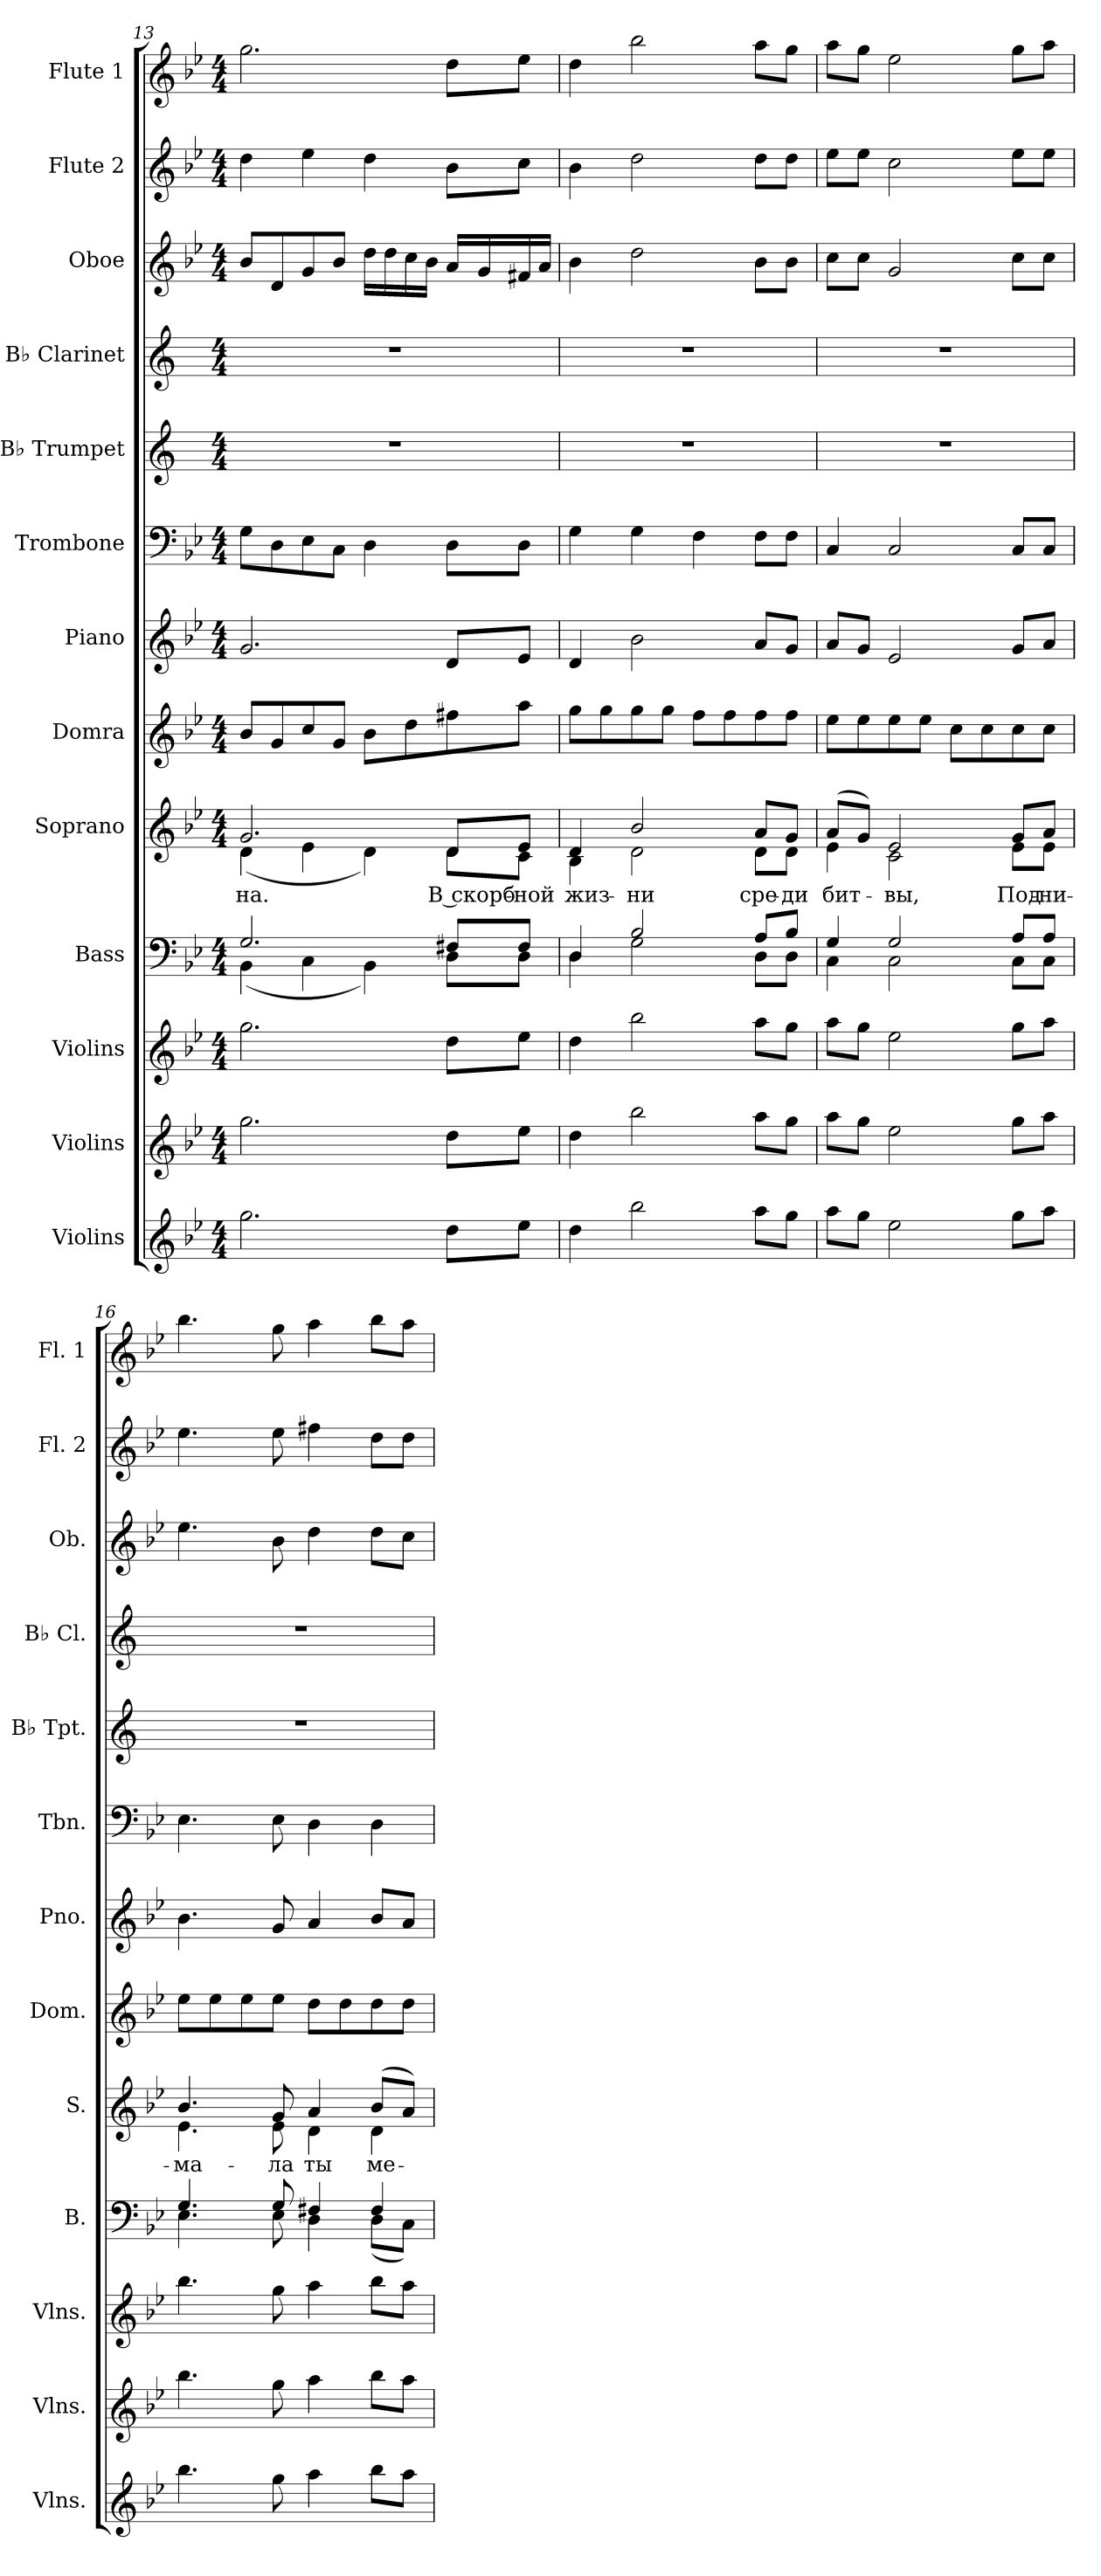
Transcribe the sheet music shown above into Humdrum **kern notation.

**kern	**kern	**kern	**kern	**kern	**text	**kern	**kern	**kern	**kern	**kern	**kern	**kern	**kern
*part13	*part12	*part11	*part10	*part9	*part9	*part8	*part7	*part6	*part5	*part4	*part3	*part2	*part1
*staff13	*staff12	*staff11	*staff10	*staff9	*staff9	*staff8	*staff7	*staff6	*staff5	*staff4	*staff3	*staff2	*staff1
*I"Violins	*I"Violins	*I"Violins	*I"Bass	*I"Soprano	*	*I"Domra	*I"Piano	*I"Trombone	*I"B♭ Trumpet	*I"B♭ Clarinet	*I"Oboe	*I"Flute 2	*I"Flute 1
*I'Vlns.	*I'Vlns.	*I'Vlns.	*I'B.	*I'S.	*	*I'Dom.	*I'Pno.	*I'Tbn.	*I'B♭ Tpt.	*I'B♭ Cl.	*I'Ob.	*I'Fl. 2	*I'Fl. 1
!!LO:PB:g=z
*clefG2	*clefG2	*clefG2	*clefF4	*clefG2	*	*clefG2	*clefG2	*clefF4	*clefG2	*clefG2	*clefG2	*clefG2	*clefG2
*	*	*	*	*	*	*	*	*	*ITrd1c2	*ITrd1c2	*	*	*
*k[b-e-]	*k[b-e-]	*k[b-e-]	*k[b-e-]	*k[b-e-]	*	*k[b-e-]	*k[b-e-]	*k[b-e-]	*k[b-e-]	*k[b-e-]	*k[b-e-]	*k[b-e-]	*k[b-e-]
*M4/4	*M4/4	*M4/4	*M4/4	*M4/4	*	*M4/4	*M4/4	*M4/4	*M4/4	*M4/4	*M4/4	*M4/4	*M4/4
=13	=13	=13	=13	=13	=13	=13	=13	=13	=13	=13	=13	=13	=13
*	*	*	*^	*	*	*	*	*	*	*	*	*	*
!	!	!	!	!	!	!LO:LY:b	!	!	!	!	!	!	!	!
*	*	*	*	*	*^	*	*	*	*	*	*	*	*	*
2.gg\	2.gg\	2.gg\	2.G/	(<4BB-\	2.g/	(<4d\	-на.	8b-/L	2.g/	8G\L	1r	1r	8b-/L	4dd\	2.gg\
.	.	.	.	.	.	.	.	8g/	.	8D\	.	.	8d/	.	.
.	.	.	.	4C\	.	4e-\	.	8cc/	.	8E-\	.	.	8g/	4ee-\	.
.	.	.	.	.	.	.	.	8g/J	.	8C\J	.	.	8b-/J	.	.
.	.	.	.	4BB-\)	.	4d\)	.	8b-\L	.	4D\	.	.	16dd\LL	4dd\	.
.	.	.	.	.	.	.	.	.	.	.	.	.	16dd\	.	.
.	.	.	.	.	.	.	.	8dd\	.	.	.	.	16cc\	.	.
.	.	.	.	.	.	.	.	.	.	.	.	.	16b-\JJ	.	.
!	!	!	!	!	!	!	!LO:LY:b	!	!	!	!	!	!	!	!
8dd\L	8dd\L	8dd\L	8F#X/L	8D\L	8d/L	8d\L	В скорб-	8ff#X\	8d/L	8D\L	.	.	16a/LL	8b-\L	8dd\L
.	.	.	.	.	.	.	.	.	.	.	.	.	16g/	.	.
!	!	!	!	!	!	!	!LO:LY:b	!	!	!	!	!	!	!	!
8ee-\J	8ee-\J	8ee-\J	8F#/J	8D\J	8e-/J	8c\J	-ной	8aa\J	8e-/J	8D\J	.	.	16f#X/	8cc\J	8ee-\J
.	.	.	.	.	.	.	.	.	.	.	.	.	16a/JJ	.	.
=14	=14	=14	=14	=14	=14	=14	=14	=14	=14	=14	=14	=14	=14	=14	=14
!	!	!	!	!	!	!	!LO:LY:b	!	!	!	!	!	!	!	!
4dd\	4dd\	4dd\	4D/	4D\	4d/	4B-\	жиз-	8gg\L	4d/	4G\	1r	1r	4b-\	4b-\	4dd\
.	.	.	.	.	.	.	.	8gg\	.	.	.	.	.	.	.
!	!	!	!	!	!	!	!LO:LY:b	!	!	!	!	!	!	!	!
2bb-\	2bb-\	2bb-\	2B-/	2G\	2b-/	2d\	-ни	8gg\	2b-\	4G\	.	.	2dd\	2dd\	2bb-\
.	.	.	.	.	.	.	.	8gg\J	.	.	.	.	.	.	.
.	.	.	.	.	.	.	.	8ff\L	.	4F\	.	.	.	.	.
.	.	.	.	.	.	.	.	8ff\	.	.	.	.	.	.	.
!	!	!	!	!	!	!	!LO:LY:b	!	!	!	!	!	!	!	!
8aa\L	8aa\L	8aa\L	8A/L	8D\L	8a/L	8d\L	сре-	8ff\	8a/L	8F\L	.	.	8b-\L	8dd\L	8aa\L
!	!	!	!	!	!	!	!LO:LY:b	!	!	!	!	!	!	!	!
8gg\J	8gg\J	8gg\J	8B-/J	8D\J	8g/J	8d\J	-ди	8ff\J	8g/J	8F\J	.	.	8b-\J	8dd\J	8gg\J
=15	=15	=15	=15	=15	=15	=15	=15	=15	=15	=15	=15	=15	=15	=15	=15
!	!	!	!	!	!	!	!LO:LY:b	!	!	!	!	!	!	!	!
8aa\L	8aa\L	8aa\L	4G/	4C\	(>8a/L	4e-\	бит-	8ee-\L	8a/L	4C/	1r	1r	8cc\L	8ee-\L	8aa\L
8gg\J	8gg\J	8gg\J	.	.	8g/J)	.	.	8ee-\	8g/J	.	.	.	8cc\J	8ee-\J	8gg\J
!	!	!	!	!	!	!	!LO:LY:b	!	!	!	!	!	!	!	!
2ee-\	2ee-\	2ee-\	2G/	2C\	2e-/	2c\	-вы,	8ee-\	2e-/	2C/	.	.	2g/	2cc\	2ee-\
.	.	.	.	.	.	.	.	8ee-\J	.	.	.	.	.	.	.
.	.	.	.	.	.	.	.	8cc\L	.	.	.	.	.	.	.
.	.	.	.	.	.	.	.	8cc\	.	.	.	.	.	.	.
!	!	!	!	!	!	!	!LO:LY:b	!	!	!	!	!	!	!	!
8gg\L	8gg\L	8gg\L	8A/L	8C\L	8g/L	8e-\L	Под-	8cc\	8g/L	8C/L	.	.	8cc\L	8ee-\L	8gg\L
!	!	!	!	!	!	!	!LO:LY:b	!	!	!	!	!	!	!	!
8aa\J	8aa\J	8aa\J	8A/J	8C\J	8a/J	8e-\J	-ни-	8cc\J	8a/J	8C/J	.	.	8cc\J	8ee-\J	8aa\J
!!LO:PB:g=z
=16	=16	=16	=16	=16	=16	=16	=16	=16	=16	=16	=16	=16	=16	=16	=16
!	!	!	!	!	!	!	!LO:LY:b	!	!	!	!	!	!	!	!
4.bb-\	4.bb-\	4.bb-\	4.G/	4.E-\	4.b-/	4.e-\	-ма-	8ee-\L	4.b-\	4.E-\	1r	1r	4.ee-\	4.ee-\	4.bb-\
.	.	.	.	.	.	.	.	8ee-\	.	.	.	.	.	.	.
.	.	.	.	.	.	.	.	8ee-\	.	.	.	.	.	.	.
!	!	!	!	!	!	!	!LO:LY:b	!	!	!	!	!	!	!	!
8gg\	8gg\	8gg\	8G/	8E-\	8g/	8e-\	-ла	8ee-\J	8g/	8E-\	.	.	8b-\	8ee-\	8gg\
!	!	!	!	!	!	!	!LO:LY:b	!	!	!	!	!	!	!	!
4aa\	4aa\	4aa\	4F#X/	4D\	4a/	4d\	ты	8dd\L	4a/	4D\	.	.	4dd\	4ff#X\	4aa\
.	.	.	.	.	.	.	.	8dd\	.	.	.	.	.	.	.
!	!	!	!	!	!	!	!LO:LY:b	!	!	!	!	!	!	!	!
8bb-\L	8bb-\L	8bb-\L	4F#/	(<8D\L	(>8b-/L	4d\	ме-	8dd\	8b-/L	4D\	.	.	8dd\L	8dd\L	8bb-\L
8aa\J	8aa\J	8aa\J	.	8C\J)	8a/J)	.	.	8dd\J	8a/J	.	.	.	8cc\J	8dd\J	8aa\J
*	*	*	*v	*v	*	*	*	*	*	*	*	*	*	*	*
*	*	*	*	*v	*v	*	*	*	*	*	*	*	*	*
=	=	=	=	=	=	=	=	=	=	=	=	=	=
*-	*-	*-	*-	*-	*-	*-	*-	*-	*-	*-	*-	*-	*-
